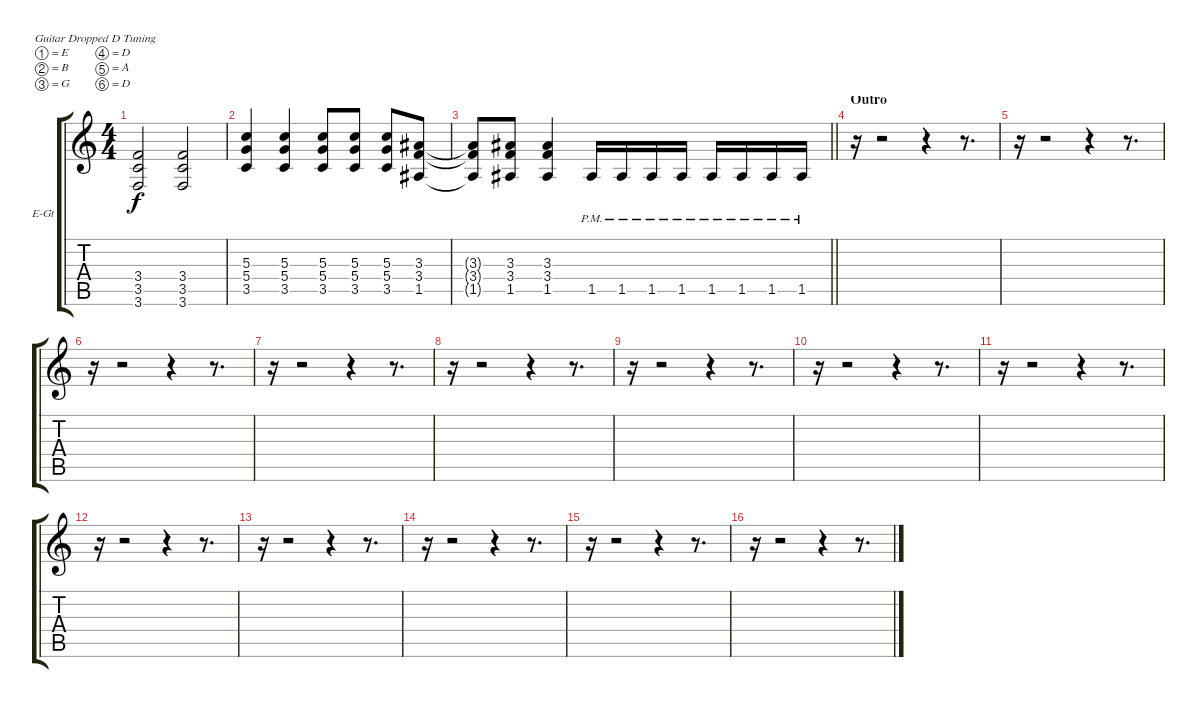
\bracketExtendMode groupsimilarinstruments
\firstSystemTrackNameOrientation horizontal
\otherSystemsTrackNameOrientation horizontal
\track ("Electric Guitar 2" "E-Gt") {instrument distortionguitar}
\staff {score tabs}
\tuning (E4 B3 G3 D3 A2 D2)
\ts (4 4)
\tempo (142 hide)
\clef g2
\ks c
(3.4{t} 3.5{t} 3.6{t}).2{dy f} (3.4 3.5 3.6).2 |
(5.3 5.4 3.5).4 (5.3 5.4 3.5).4 (5.3 5.4 3.5).8 (5.3 5.4 3.5).8 (5.3 5.4 3.5).8 (3.3 3.4 1.5).8 |
\barLineRight lightlight
(3.3{t} 3.4{t} 1.5{t}).8 (3.3 3.4 1.5).8 (3.3 3.4 1.5).4 1.5{pm}.16 1.5{pm}.16 1.5{pm}.16 1.5{pm}.16 1.5{pm}.16 1.5{pm}.16 1.5{pm}.16 1.5{pm}.16 |
\section ("" "Outro")
r.16 r.2 r.4 r.8{d} |
r.16 r.2 r.4 r.8{d} |
r.16 r.2 r.4 r.8{d} |
r.16 r.2 r.4 r.8{d} |
r.16 r.2 r.4 r.8{d} |
r.16 r.2 r.4 r.8{d} |
r.16 r.2 r.4 r.8{d} |
r.16 r.2 r.4 r.8{d} |
r.16 r.2 r.4 r.8{d} |
r.16 r.2 r.4 r.8{d} |
r.16 r.2 r.4 r.8{d} |
r.16 r.2 r.4 r.8{d} |
r.16 r.2 r.4 r.8{d}
